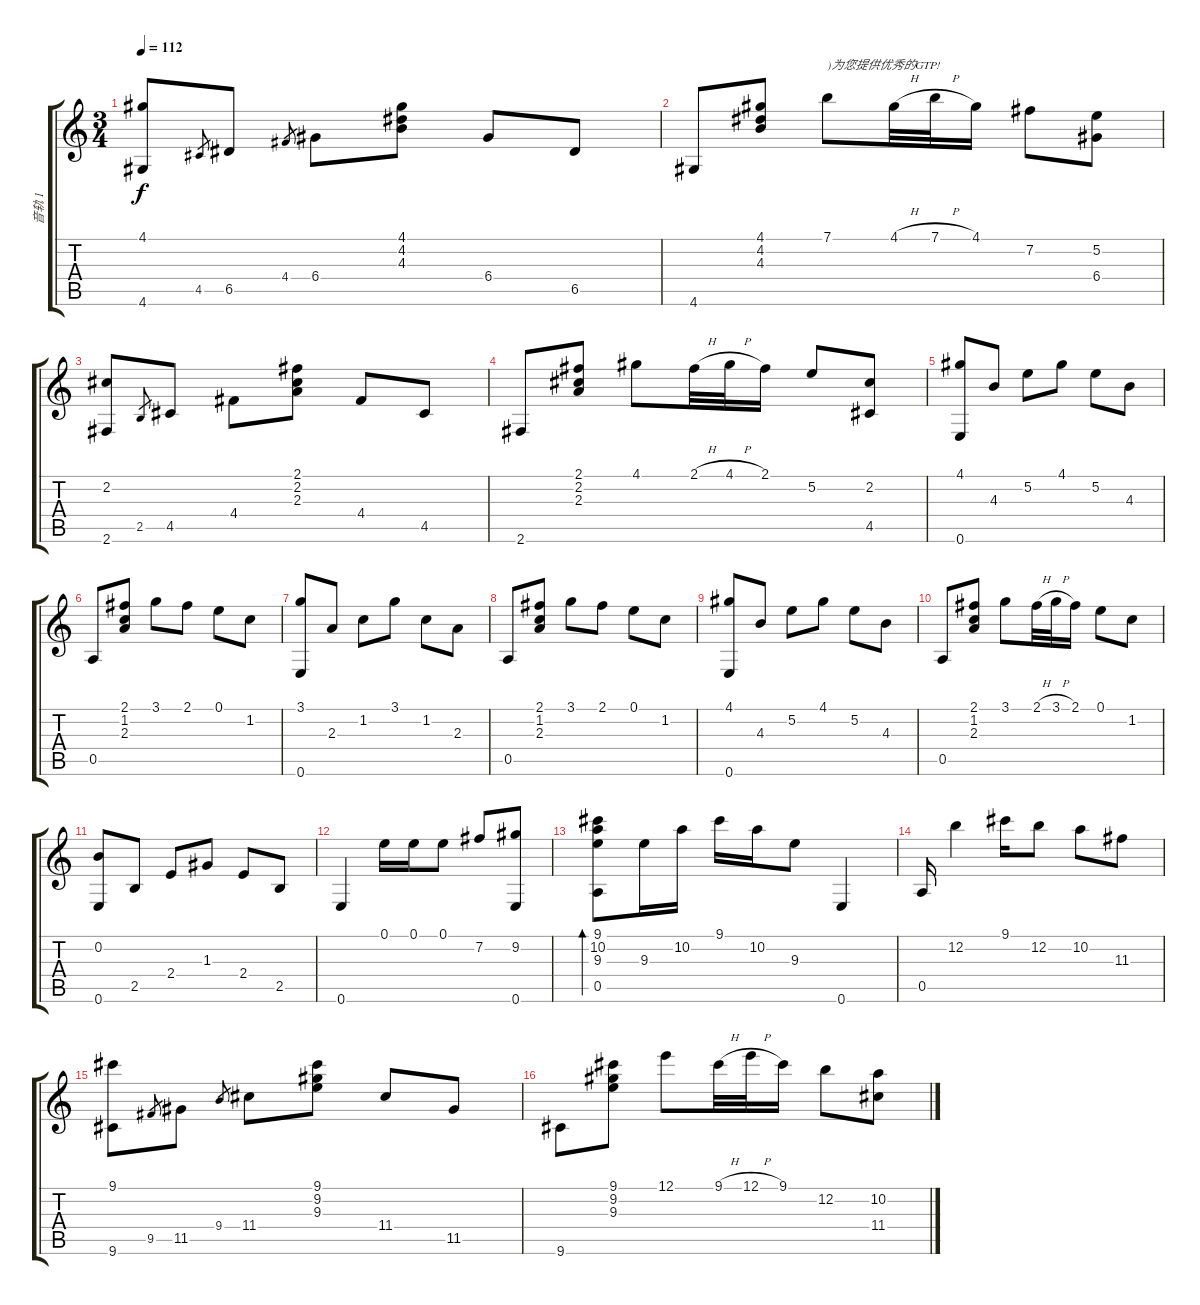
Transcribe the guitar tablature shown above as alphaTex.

\track ("音轨 1" "音轨 1") {instrument acousticguitarsteel}
\staff {score tabs}
\tuning (E4 B3 G3 D3 A2 E2) {hide}
\ts (3 4)
\tempo 112
\clef g2
\ks c
(4.1 4.6).8{dy f} 4.5.8{gr} 6.5.8 4.4.8{gr} 6.4.8 (4.1 4.2 4.3).8 6.4.8 6.5.8 |
4.6.8 (4.1 4.2 4.3).8 7.1.8{txt ")为您提供优秀的GTP!"} 4.1{h}.32 7.1{h}.32 4.1.16 7.2.8 (5.2 6.4).8 |
(2.2 2.6).8 2.5.8{gr} 4.5.8 4.4.8 (2.1 2.2 2.3).8 4.4.8 4.5.8 |
2.6.8 (2.1 2.2 2.3).8 4.1.8 2.1{h}.32 4.1{h}.32 2.1.16 5.2.8 (2.2 4.5).8 |
(4.1 0.6).8 4.3.8 5.2.8 4.1.8 5.2.8 4.3.8 |
0.5.8 (2.1 1.2 2.3).8 3.1.8 2.1.8 0.1.8 1.2.8 |
(3.1 0.6).8 2.3.8 1.2.8 3.1.8 1.2.8 2.3.8 |
0.5.8 (2.1 1.2 2.3).8 3.1.8 2.1.8 0.1.8 1.2.8 |
(4.1 0.6).8 4.3.8 5.2.8 4.1.8 5.2.8 4.3.8 |
0.5.8 (2.1 1.2 2.3).8 3.1.8 2.1{h}.32 3.1{h}.32 2.1.16 0.1.8 1.2.8 |
(0.2 0.6).8 2.5.8 2.4.8 1.3.8 2.4.8 2.5.8 |
0.6.4 0.1.16 0.1.16 0.1.8 7.2.8 (9.2 0.6).8 |
(9.1 10.2 9.3 0.5).8{bd 480} 9.3.16 10.2.16 9.1.16 10.2.16 9.3.8 0.6.4 |
0.5.16{beam Up} 12.2.4 9.1.16 12.2.8 10.2.8 11.3.8 |
(9.1 9.6).8 9.5.8{gr} 11.5.8 9.4.8{gr} 11.4.8 (9.1 9.2 9.3).8 11.4.8 11.5.8 |
9.6.8 (9.1 9.2 9.3).8 12.1.8 9.1{h}.32 12.1{h}.32 9.1.16 12.2.8 (10.2 11.4).8
